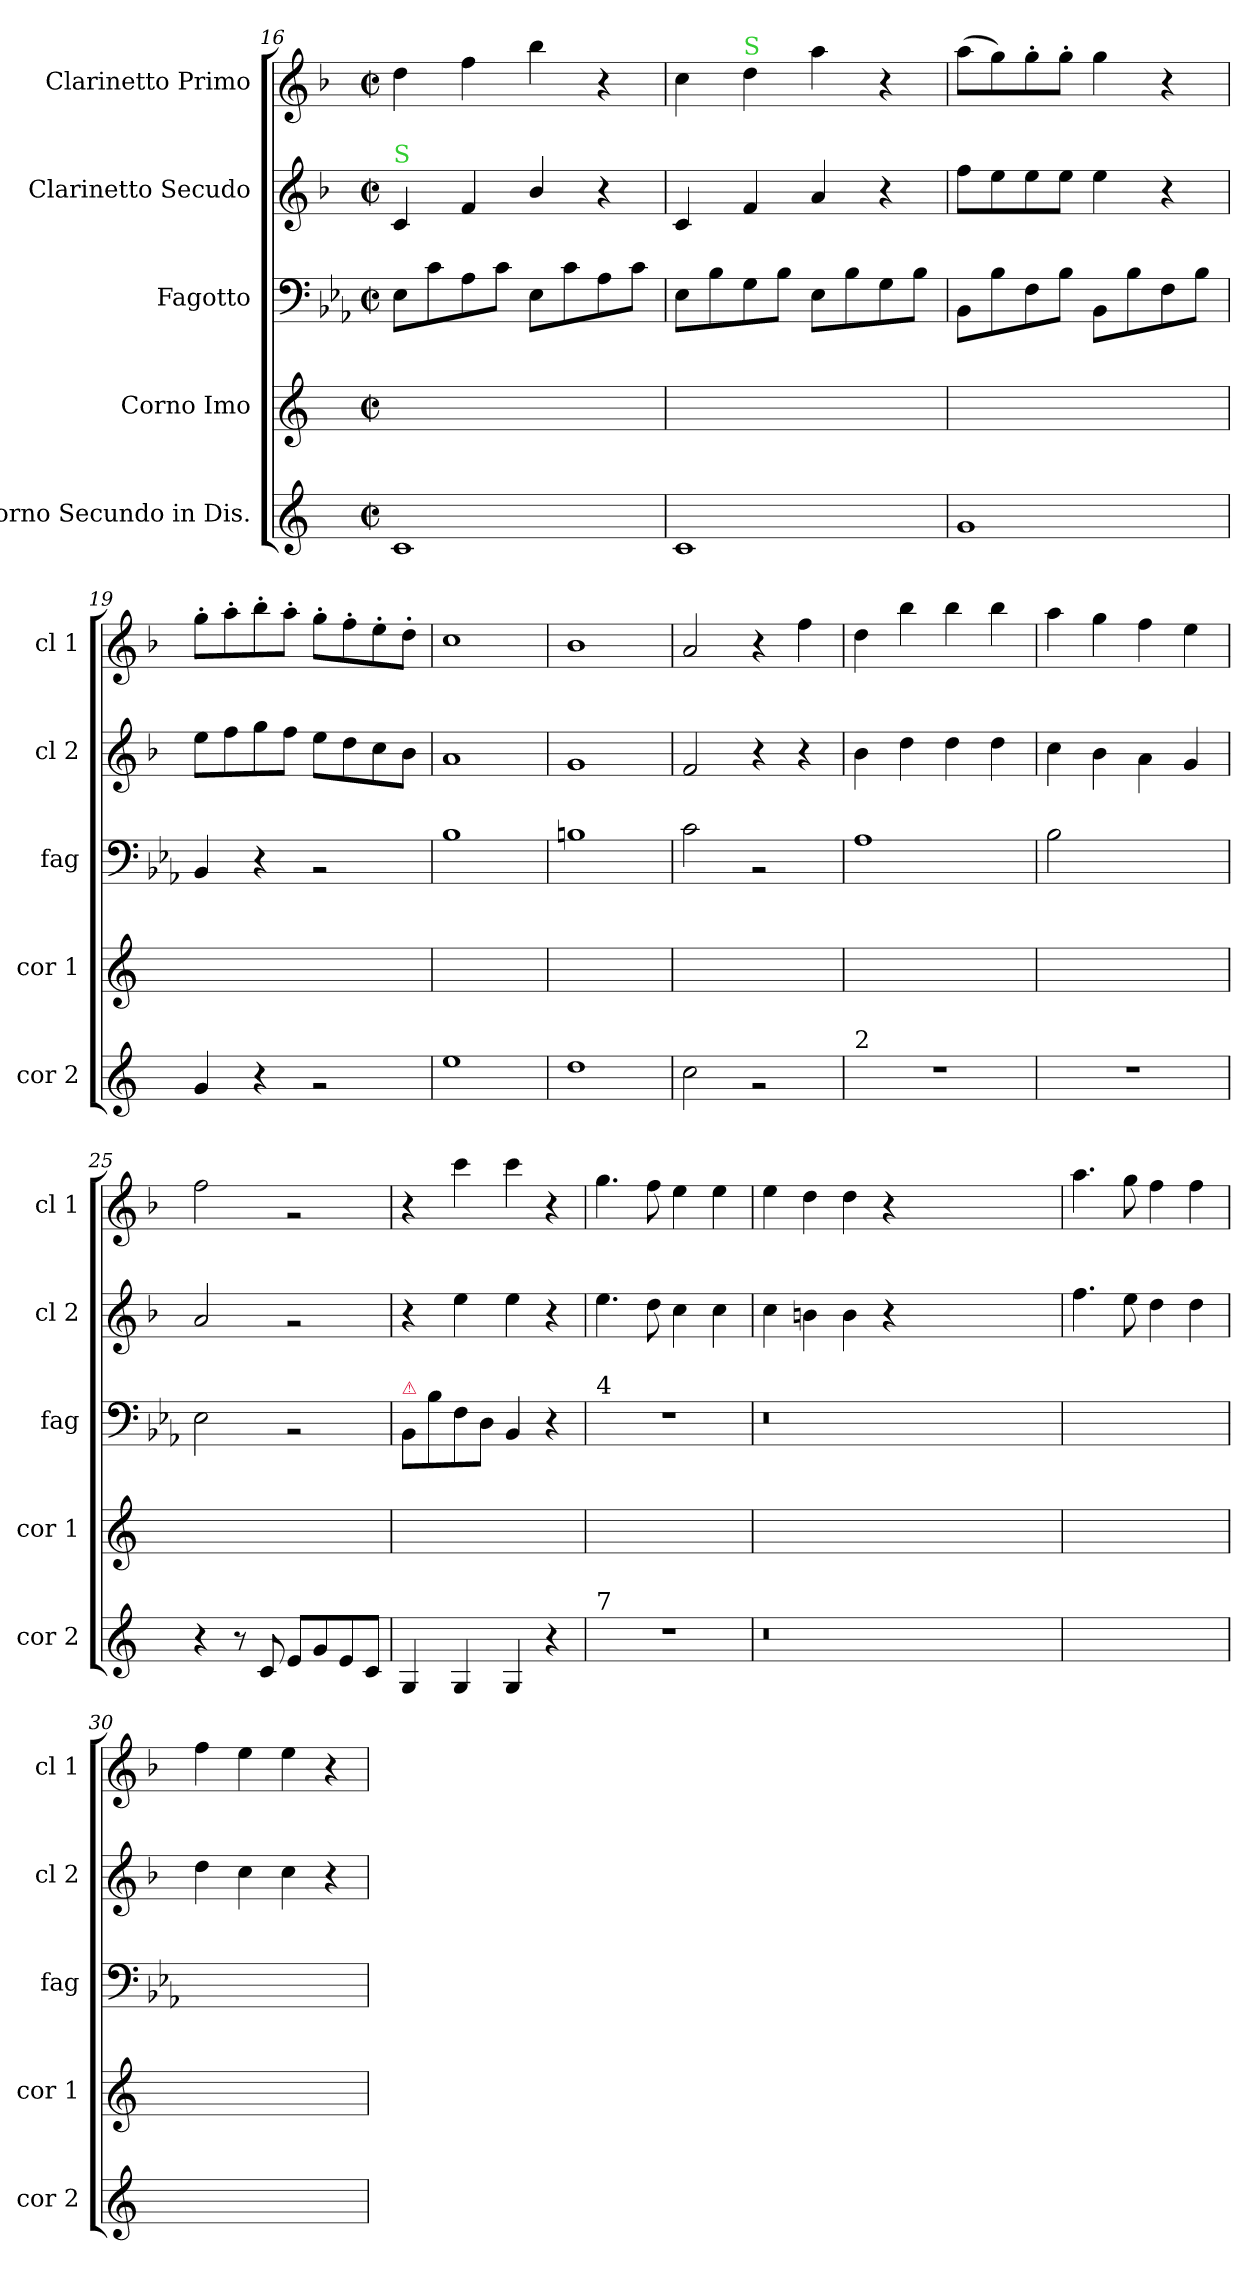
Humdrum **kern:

**kern	**kern	**kern	**kern	**kern
*part5	*part4	*part3	*part2	*part1
*staff5	*staff4	*staff3	*staff2	*staff1
*I"Corno Secundo in Dis.	*I"Corno Imo	*I"Fagotto	*I"Clarinetto Secudo	*I"Clarinetto Primo
*I'cor 2	*I'cor 1	*I'fag	*I'cl 2	*I'cl 1
*clefG2	*clefG2	*clefF4	*clefG2	*clefG2
*ITrd5c9	*ITrd5c9	*	*ITrd1c2	*ITrd1c2
*k[b-e-a-]	*k[b-e-a-]	*k[b-e-a-]	*k[b-e-a-]	*k[b-e-a-]
*E-:	*E-:	*E-:	*E-:	*E-:
*M2/2	*M2/2	*M2/2	*M2/2	*M2/2
*met(c|)	*met(c|)	*met(c|)	*met(c|)	*met(c|)
=16	=16	=16	=16	=16
!	!	!	!LO:TX:a:color=limegreen:t=S	!
1E-	1ryy	8E-\L	4B-/	4cc\
.	.	8c\	.	.
.	.	8A-\	4e-/	4ee-\
.	.	8c\J	.	.
.	.	8E-\L	4a-/	4aa-\
.	.	8c\	.	.
.	.	8A-\	4r	4r
.	.	8c\J	.	.
=17	=17	=17	=17	=17
1E-	1ryy	8E-\L	4B-/	4b-\
.	.	8B-\	.	.
!	!	!	!	!LO:TX:a:color=limegreen:t=S
.	.	8G\	4e-/	4cc\
.	.	8B-\J	.	.
.	.	8E-\L	4g/	4gg\
.	.	8B-\	.	.
.	.	8G\	4r	4r
.	.	8B-\J	.	.
=18	=18	=18	=18	=18
1B-	1ryy	8BB-\L	8ee-\L	(8gg\L
.	.	8B-\	8dd\	8ff\)
.	.	8F\	8dd\	8ff'\
.	.	8B-\J	8dd\J	8ff'\J
.	.	8BB-\L	4dd\	4ff\
.	.	8B-\	.	.
.	.	8F\	4r	4r
.	.	8B-\J	.	.
=19	=19	=19	=19	=19
4B-/	1ryy	4BB-/	8dd\L	8ff'\L
.	.	.	8ee-\	8gg'\
4r	.	4r	8ff\	8aa-'\
.	.	.	8ee-\J	8gg'\J
2rg	.	2rBB	8dd\L	8ff'\L
.	.	.	8cc\	8ee-'\
.	.	.	8b-\	8dd'\
.	.	.	8a-\J	8cc'\J
=20	=20	=20	=20	=20
1g	1ryy	1B-	1g	1b-
=21	=21	=21	=21	=21
1f	1ryy	1Bn	1f	1a-
=22	=22	=22	=22	=22
2e-\	1ryy	2c\	2e-/	2g/
2rg	.	2rBB	4r	4r
.	.	.	4r	4ee-\
=23	=23	=23	=23	=23
!LO:TX:a:t=2	!	!	!	!
1r	1ryy	1A-	4a-\	4cc\
.	.	.	4cc\	4aa-\
.	.	.	4cc\	4aa-\
.	.	.	4cc\	4aa-\
=24	=24	=24	=24	=24
!	!	!LO:N:vis=2	!	!
1r	1ryy	1B-	4b-\	4gg\
.	.	.	4a-\	4ff\
.	.	.	4g\	4ee-\
.	.	.	4f/	4dd\
=25	=25	=25	=25	=25
4r	1ryy	2E-\	2g/	2ee-\
8r	.	.	.	.
8E-/	.	.	.	.
8G/L	.	2rBB	2rg	2rg
8B-/	.	.	.	.
8G/	.	.	.	.
8E-/J	.	.	.	.
=26	=26	=26	=26	=26
!	!	!LO:TX:a:color=crimson:t=⚠	!	!
4BB-/	1ryy	8BB-/L	4r	4r
.	.	8B-\	.	.
4BB-/	.	8F\	4dd\	4bb-\
.	.	8D\J	.	.
4BB-/	.	4BB-/	4dd\	4bb-\
4r	.	4r	4r	4r
=27	=27	=27	=27	=27
!	!	!LO:TX:a:t=4	!	!
!LO:TX:a:t=7	!	!	!	!
1r	1ryy	1r	4.dd\	4.ff\
.	.	.	8cc\	8ee-\
.	.	.	4b-\	4dd\
.	.	.	4b-\	4dd\
=28	=28	=28	=28	=28
0.r	1ryy	0.r	4b-\	4dd\
.	.	.	4an\	4cc\
.	.	.	4a\	4cc\
.	.	.	4r	4r
.	0ryy	.	0ryy	0ryy
=29	=29	=29	=29	=29
1ryy	1ryy	1ryy	4.ee-\	4.gg\
.	.	.	8dd\	8ff\
.	.	.	4cc\	4ee-\
.	.	.	4cc\	4ee-\
=30	=30	=30	=30	=30
1ryy	1ryy	1ryy	4cc\	4ee-\
.	.	.	4b-\	4dd\
.	.	.	4b-\	4dd\
.	.	.	4r	4r
=	=	=	=	=
*-	*-	*-	*-	*-
